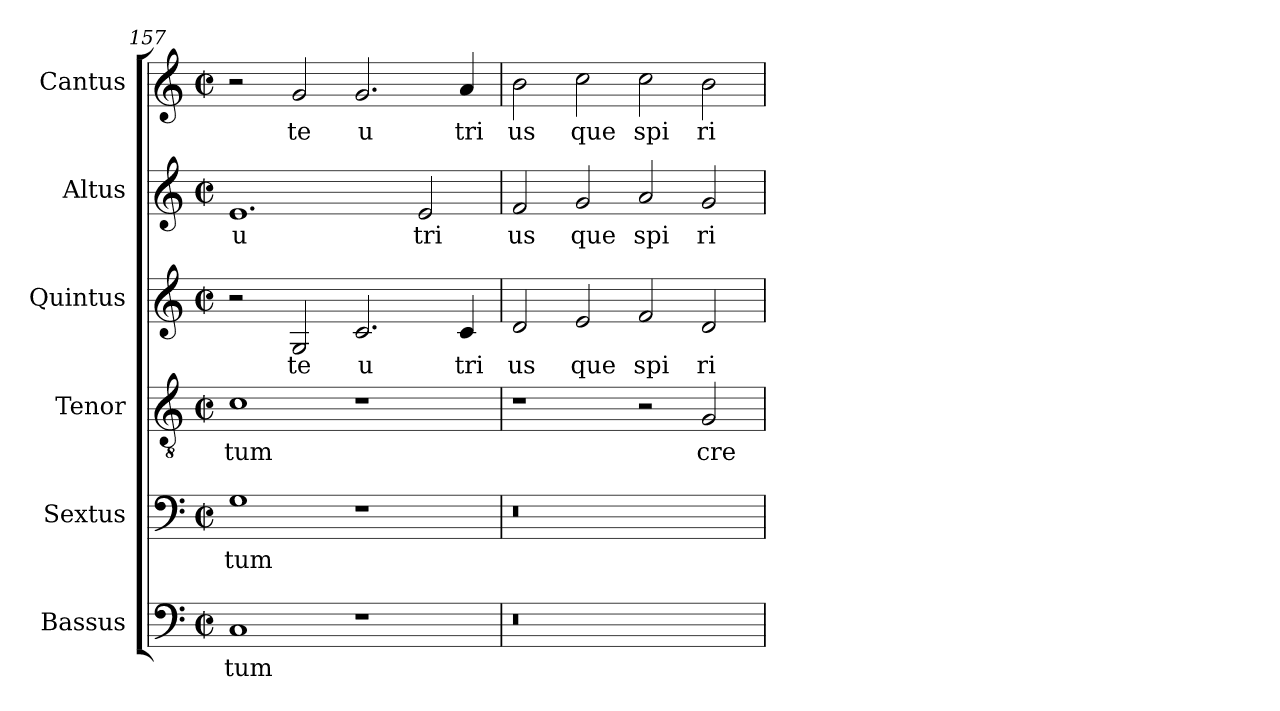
**kern	**text	**kern	**text	**kern	**text	**kern	**text	**kern	**text	**kern	**text
*part6	*part6	*part5	*part5	*part4	*part4	*part3	*part3	*part2	*part2	*part1	*part1
*staff6	*staff6	*staff5	*staff5	*staff4	*staff4	*staff3	*staff3	*staff2	*staff2	*staff1	*staff1
*I"Bassus	*	*I"Sextus	*	*I"Tenor	*	*I"Quintus	*	*I"Altus	*	*I"Cantus	*
*I'Bassus	*	*I'Sextus	*	*I'Tenor	*	*I'Quintus	*	*I'Altus	*	*I'Cantus	*
*clefF4	*	*clefF4	*	*clefGv2	*	*clefG2	*	*clefG2	*	*clefG2	*
*k[]	*	*k[]	*	*k[]	*	*k[]	*	*k[]	*	*k[]	*
*C:	*	*C:	*	*C:	*	*C:	*	*C:	*	*C:	*
*M2/2	*	*M2/2	*	*M2/2	*	*M2/2	*	*M2/2	*	*M2/2	*
*met(c|)	*	*met(c|)	*	*met(c|)	*	*met(c|)	*	*met(c|)	*	*met(c|)	*
=157	=157	=157	=157	=157	=157	=157	=157	=157	=157	=157	=157
!	!LO:LY:b:cj	!	!LO:LY:b:cj	!	!LO:LY:b:cj	!	!	!	!LO:LY:b:cj	!	!
1C	tum	1G	tum	1c	tum	2r	.	1.e	u	2r	.
!	!	!	!	!	!	!	!LO:LY:b:cj	!	!	!	!LO:LY:b:cj
.	.	.	.	.	.	2G/	te	.	.	2g/	te
!	!	!	!	!	!	!	!LO:LY:b:cj	!	!	!	!LO:LY:b:cj
1r	.	1r	.	1r	.	2.c/	u	.	.	2.g/	u
!	!	!	!	!	!	!	!	!	!LO:LY:b:cj	!	!
.	.	.	.	.	.	.	.	2e/	tri	.	.
!	!	!	!	!	!	!	!LO:LY:b:cj	!	!	!	!LO:LY:b:cj
.	.	.	.	.	.	4c/	tri	.	.	4a/	tri
=158	=158	=158	=158	=158	=158	=158	=158	=158	=158	=158	=158
!	!	!	!	!	!	!	!LO:LY:b:cj	!	!LO:LY:b:cj	!	!LO:LY:b:cj
0r	.	0r	.	1r	.	2d/	us	2f/	us	2b\	us
!	!	!	!	!	!	!	!LO:LY:b:cj	!	!LO:LY:b:cj	!	!LO:LY:b:cj
.	.	.	.	.	.	2e/	que	2g/	que	2cc\	que
!	!	!	!	!	!	!	!LO:LY:b:cj	!	!LO:LY:b:cj	!	!LO:LY:b:cj
.	.	.	.	2r	.	2f/	spi	2a/	spi	2cc\	spi
!	!	!	!	!	!LO:LY:b:cj	!	!LO:LY:b:cj	!	!LO:LY:b:cj	!	!LO:LY:b:cj
.	.	.	.	2G/	cre	2d/	ri	2g/	ri	2b\	ri
=	=	=	=	=	=	=	=	=	=	=	=
*-	*-	*-	*-	*-	*-	*-	*-	*-	*-	*-	*-
